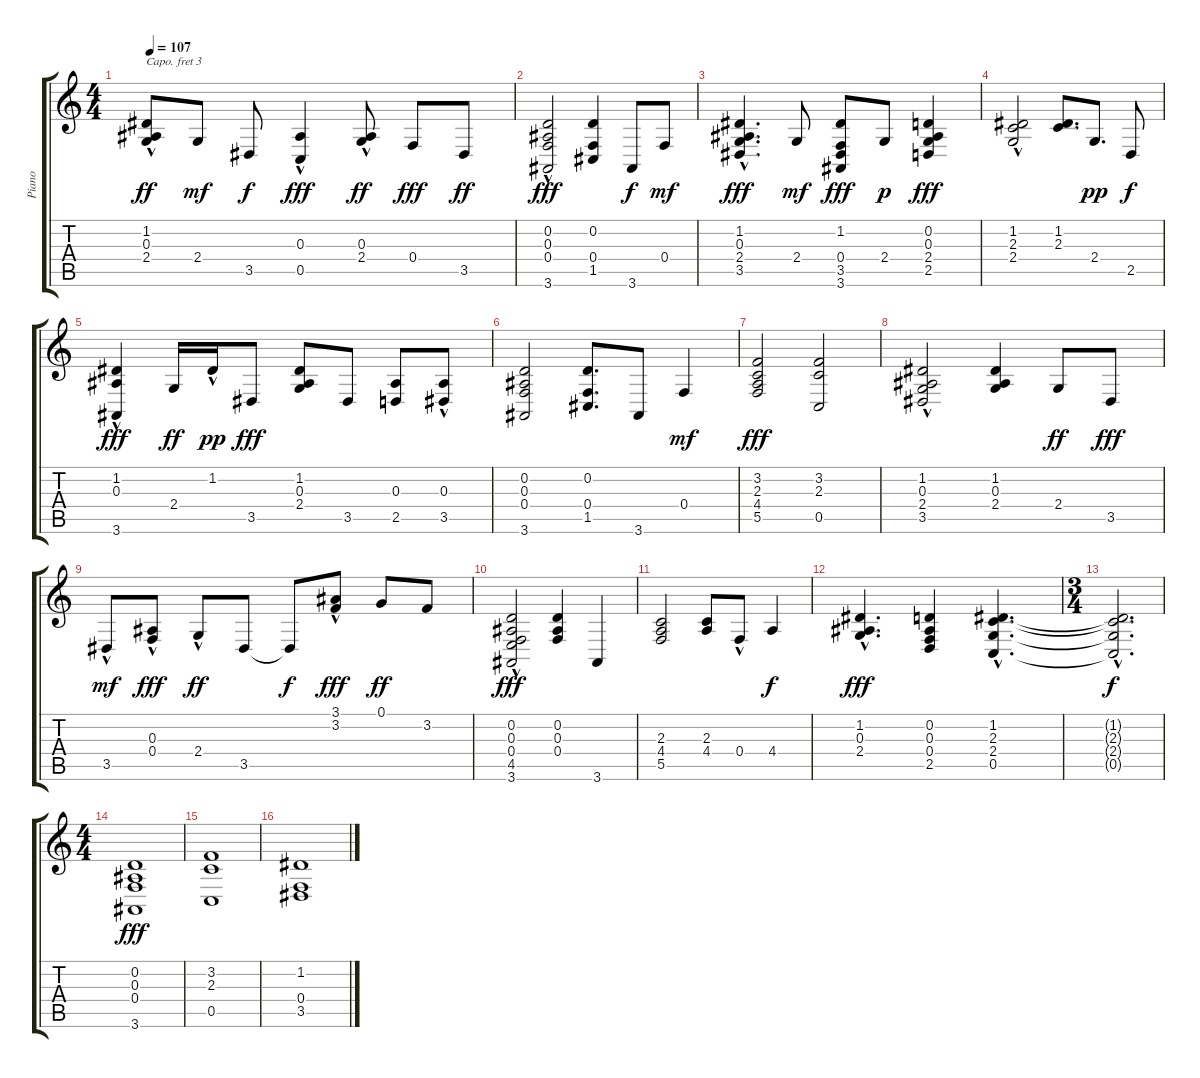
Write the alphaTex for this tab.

\track ("Piano" "Piano") {instrument acousticgrandpiano}
\staff {score tabs}
\capo 3
\tuning (E4 B3 G3 D3 A2 E2) {hide}
\ts (4 4)
\tempo 107
\clef g2
\ks c
(1.2 0.3{hac} 2.4{hac}).8{dy ff} 2.4.8{dy mf} 3.5.8{dy f} (0.3 0.5{hac}).4{dy fff} (0.3{hac} 2.4{hac}).8{dy ff} 0.4.8{dy fff} 3.5.8{dy ff} |
(0.2 0.3 0.4 3.6{hac}).2{dy fff} (0.2 0.4 1.5).4 3.6.8{dy f} 0.4.8{dy mf} |
(1.2{hac} 0.3{hac} 2.4 3.5).4{d dy fff} 2.4.8{dy mf} (1.2 0.4 3.5 3.6).8{dy fff} 2.4.8{dy p} (0.2 0.3 2.4 2.5).4{dy fff} |
(1.2{hac} 2.3 2.4).2 (1.2 2.3).8{d} 2.4.8{d dy pp} 2.5.8{dy f} |
(1.2 0.3 3.6{hac}).4{dy fff} 2.4.16{dy ff} 1.2{hac}.16{dy pp} 3.5.8{dy fff} (1.2 0.3 2.4).8 3.5.8 (0.3 2.5).8 (0.3{hac} 3.5).8 |
(0.2 0.3 0.4 3.6).2 (0.2 0.4 1.5).8{d} 3.6.8 0.4.4{dy mf} |
(3.2 2.3 4.4 5.5).2{dy fff} (3.2 2.3 0.5).2 |
(1.2 0.3 2.4 3.5{hac}).2 (1.2 0.3 2.4).4 2.4.8{dy ff} 3.5.8{dy fff} |
3.5{hac}.8{dy mf} (0.3{hac} 0.4{hac}).8{dy fff} 2.4{hac}.8{dy ff} 3.5.8 3.5{t}.8{dy f} (3.1{hac} 3.2).8{dy fff} 0.1.8{dy ff} 3.2.8 |
(0.2 0.3 0.4 4.5 3.6{hac}).2{dy fff} (0.2 0.3 0.4).4 3.6.4 |
(2.3 4.4 5.5).2 (2.3 4.4).8 0.4{hac}.8 4.4.4{dy f} |
(1.2{hac} 0.3{hac} 2.4{hac}).4{d dy fff} (0.2 0.3 0.4 2.5).4 (1.2{hac} 2.3{hac} 2.4{hac} 0.5{hac}).4{d} |
\ts (3 4)
(1.2{hac t} 2.3{hac t} 2.4{hac t} 0.5{hac t}).2{d dy f} |
\ts (4 4)
(0.2 0.3 0.4 3.6).1{dy fff} |
(3.2 2.3 0.5).1 |
(1.2 0.4 3.5).1
